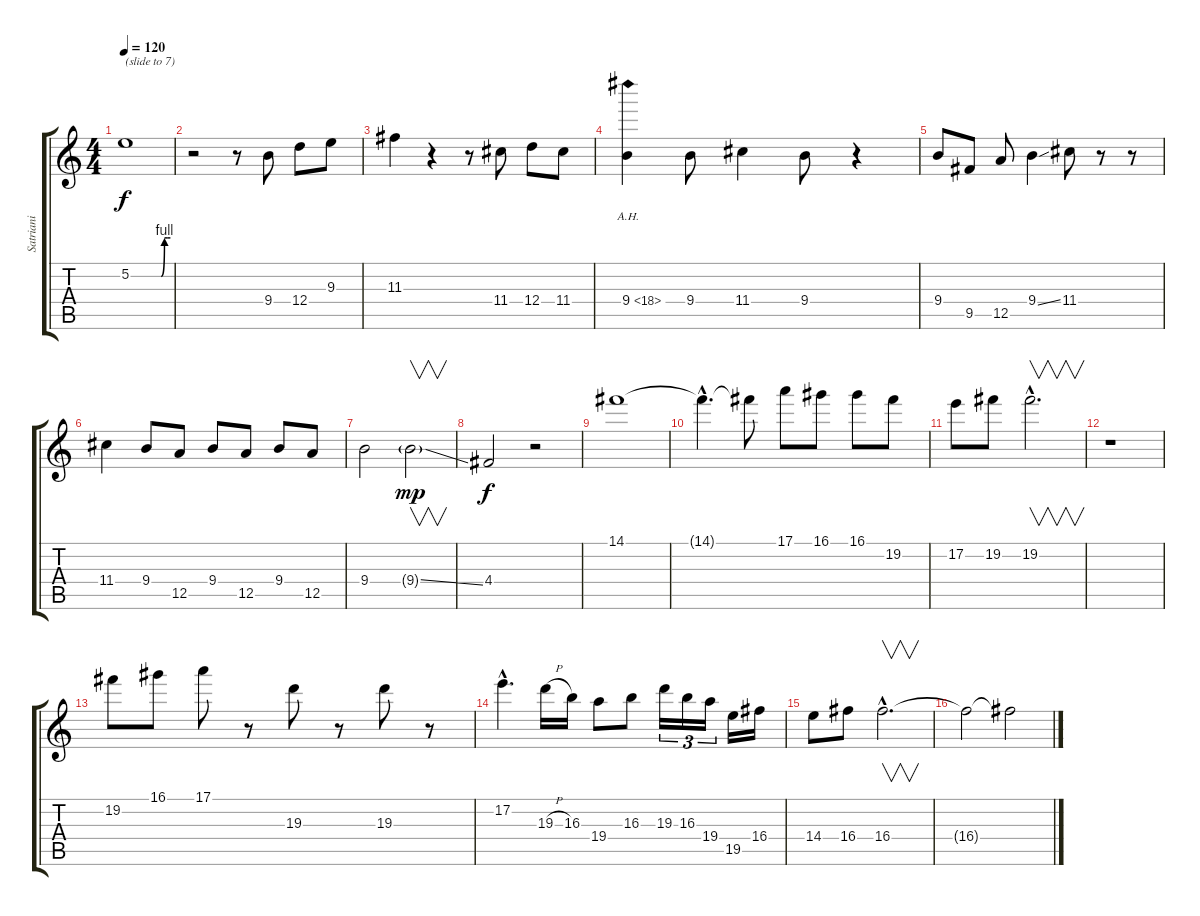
\track ("Satriani" "Satriani") {instrument overdrivenguitar}
\staff {score tabs}
\tuning (E4 B3 G3 D3 A2 E2) {hide}
\ts (4 4)
\tempo 120
\clef g2
\ks c
5.2{be (custom 0 0 30 0 46 0 51 4 56 4 60 4)}.1{txt "(slide to 7)" dy f} |
r.2 r.8 9.4.8 12.4.8 9.3.8 |
11.3.4 r.4 r.8 11.4.8 12.4.8 11.4.8 |
9.4{ah 9}.4 9.4.8 11.4.4 9.4.8 r.4 |
9.4.8 9.5.8 12.5.8 9.4{ss}.4 11.4.8 r.8 r.8 |
11.4.4 9.4.8 12.5.8 9.4.8 12.5.8 9.4.8 12.5.8 |
9.4.2 9.4{ss g}.2{v dy mp} |
4.4.2{dy f} r.2 |
14.1.1 |
14.1{hac t}.4{d} 14.1{t}.8 17.1.8 16.1.8 16.1.8 19.2.8 |
17.2.8 19.2.8 19.2{hac}.2{v d} |
r.1 |
19.2.8 16.1.8 17.1.8 r.8 19.3.8 r.8 19.3.8 r.8 |
17.2{hac}.4{d} 19.3{h}.16 16.3.16 19.4.8 16.3.8 19.3.16{tu (3 2)} 16.3.16{tu (3 2)} 19.4.16{tu (3 2)} 19.5.16 16.4.16 |
14.4.8 16.4.8 16.4{hac}.2{v d} |
16.4{t}.2 16.4{t}.2
